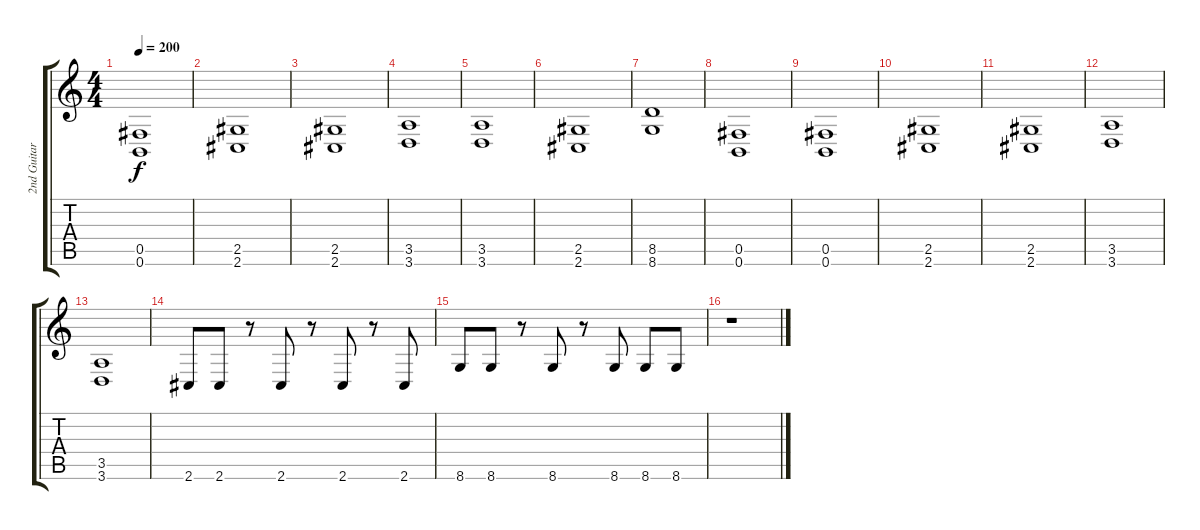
\track ("2nd Guitar" "2nd Guitar") {instrument distortionguitar}
\staff {score tabs}
\tuning (Db4 Ab3 E3 B2 Gb2 B1) {hide}
\ts (4 4)
\tempo 200
\clef g2
\ks c
(0.5 0.6).1{dy f} |
(2.5 2.6).1 |
(2.5 2.6).1 |
(3.5 3.6).1 |
(3.5 3.6).1 |
(2.5 2.6).1 |
(8.5 8.6).1 |
(0.5 0.6).1 |
(0.5 0.6).1 |
(2.5 2.6).1 |
(2.5 2.6).1 |
(3.5 3.6).1 |
(3.5 3.6).1 |
2.6.8 2.6.8 r.8 2.6.8 r.8 2.6.8 r.8 2.6.8 |
8.6.8 8.6.8 r.8 8.6.8 r.8 8.6.8 8.6.8 8.6.8 |
r.1
